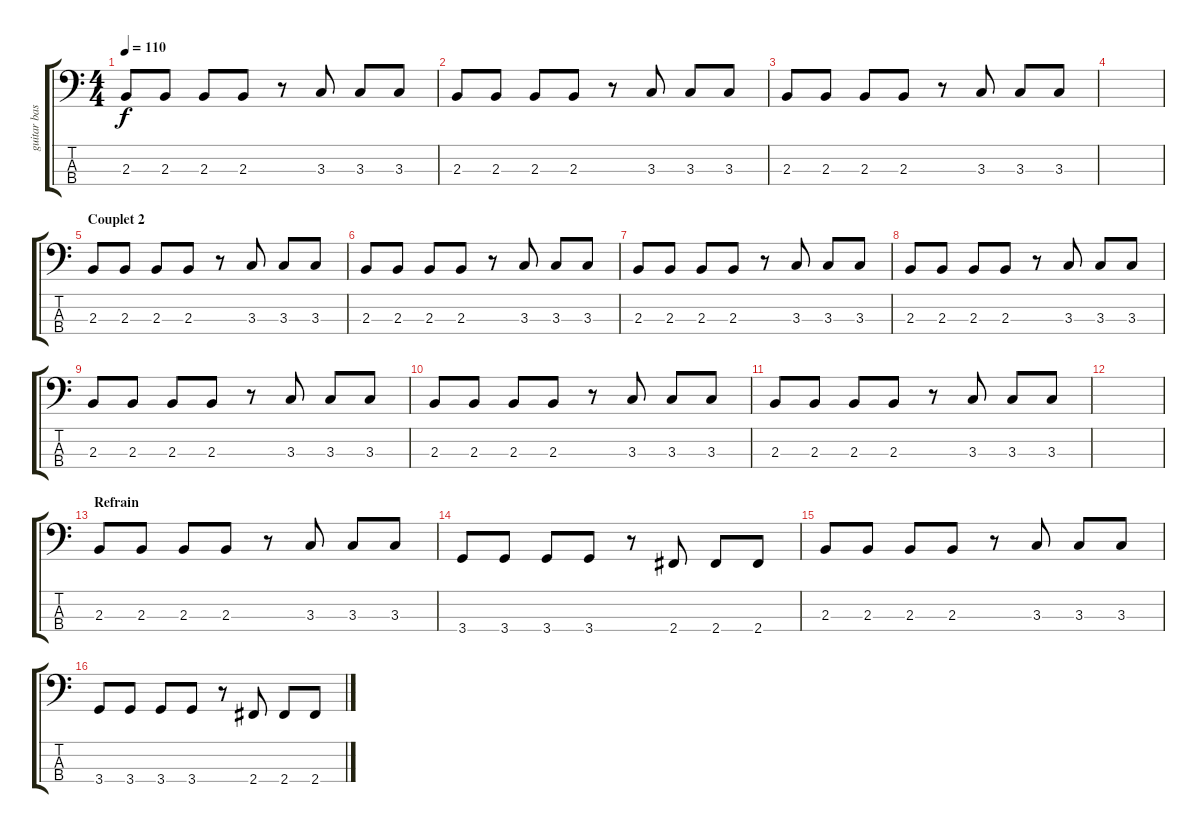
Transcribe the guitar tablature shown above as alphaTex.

\track ("guitar bass" "guitar bas") {instrument electricbassfinger}
\staff {score tabs}
\tuning (G2 D2 A1 E1) {hide}
\ts (4 4)
\tempo 110
\clef f4
\ks c
2.3.8{dy f} 2.3.8 2.3.8 2.3.8 r.8 3.3.8 3.3.8 3.3.8 |
2.3.8 2.3.8 2.3.8 2.3.8 r.8 3.3.8 3.3.8 3.3.8 |
2.3.8 2.3.8 2.3.8 2.3.8 r.8 3.3.8 3.3.8 3.3.8 |
|
\section ("" "Couplet 2")
2.3.8 2.3.8 2.3.8 2.3.8 r.8 3.3.8 3.3.8 3.3.8 |
2.3.8 2.3.8 2.3.8 2.3.8 r.8 3.3.8 3.3.8 3.3.8 |
2.3.8 2.3.8 2.3.8 2.3.8 r.8 3.3.8 3.3.8 3.3.8 |
2.3.8 2.3.8 2.3.8 2.3.8 r.8 3.3.8 3.3.8 3.3.8 |
2.3.8 2.3.8 2.3.8 2.3.8 r.8 3.3.8 3.3.8 3.3.8 |
2.3.8 2.3.8 2.3.8 2.3.8 r.8 3.3.8 3.3.8 3.3.8 |
2.3.8 2.3.8 2.3.8 2.3.8 r.8 3.3.8 3.3.8 3.3.8 |
|
\section ("" "Refrain")
2.3.8 2.3.8 2.3.8 2.3.8 r.8 3.3.8 3.3.8 3.3.8 |
3.4.8 3.4.8 3.4.8 3.4.8 r.8 2.4.8 2.4.8 2.4.8 |
2.3.8 2.3.8 2.3.8 2.3.8 r.8 3.3.8 3.3.8 3.3.8 |
3.4.8 3.4.8 3.4.8 3.4.8 r.8 2.4.8 2.4.8 2.4.8
